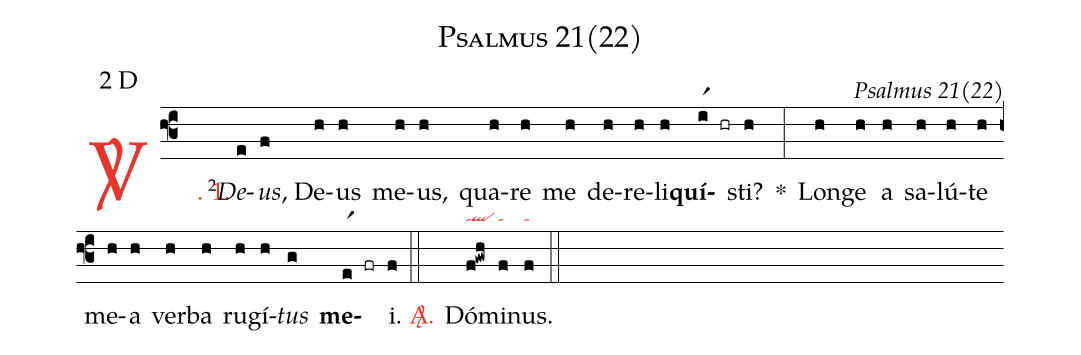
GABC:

name: Psalmus 21(22);
mode: 2;
mode-differentia: D;
commentary: Psalmus 21(22);
nabc-lines: 1;
%%
(f3)

<c><sp>V/</sp>. 1.</c>() <v>\VSup{2}</v><i>De</i>(e)<i>us</i>(f), De(h)us(h) me(h)us,(h) qua(h)re(h) me(h) de(h)re(h)li(h)<b>quí</b>(ir1 hr)sti?(h) *(:) Lon(h)ge(h) a(h) sa(h)lú(h)te(h) me(h)a(h) ver(h)ba(h) ru(h)gí(h)<i>tus</i>(g) <b>me</b>(er1 fr)i.(f)

(::)

<c><sp>A/</sp>.</c>() Dó</nlba>(f!gwh|taql)mi(f|ta)nus.(f|ta)

(::)
